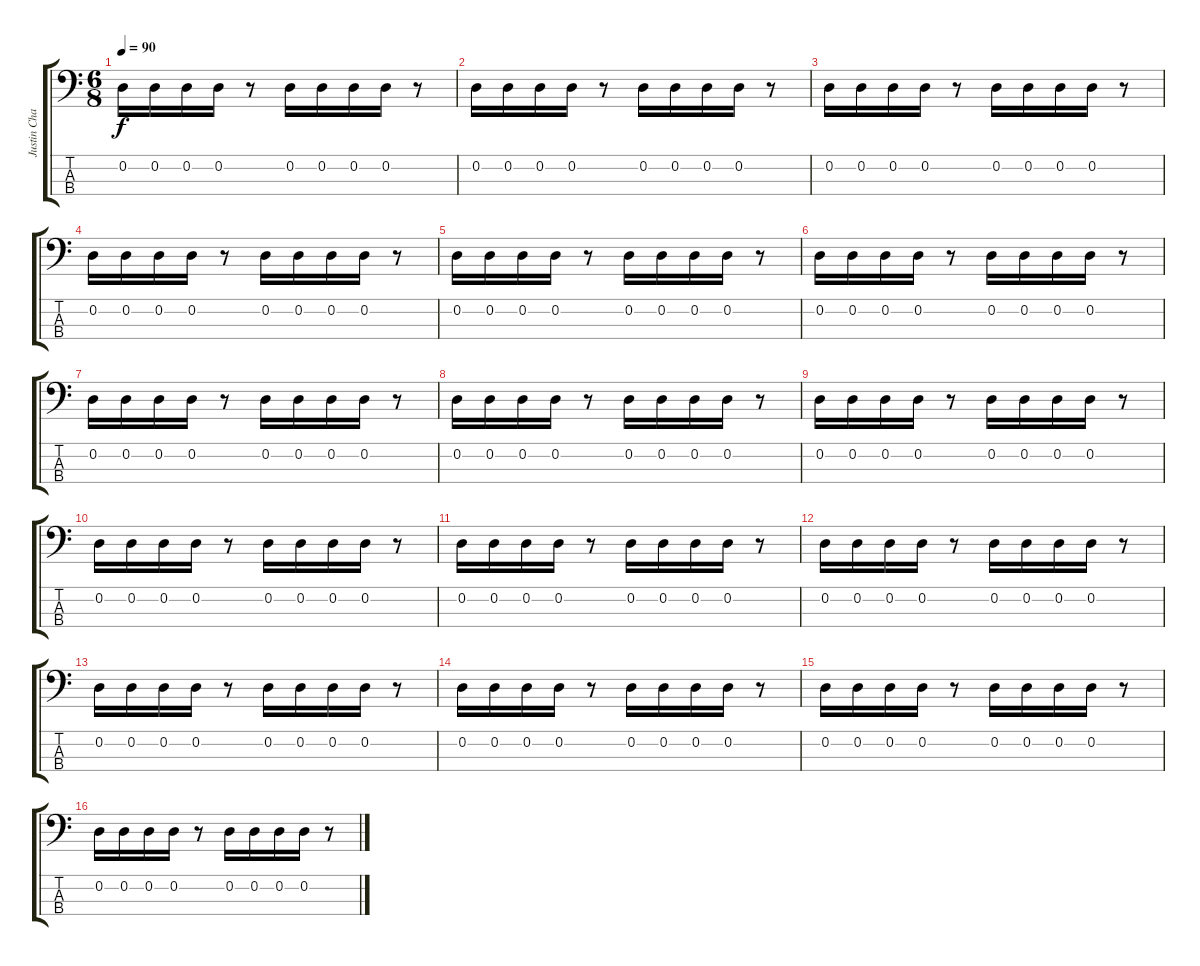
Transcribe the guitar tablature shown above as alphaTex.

\track ("Justin Chancellor" "Justin Cha") {instrument electricbasspick}
\staff {score tabs}
\tuning (G2 D2 A1 D1) {hide}
\ts (6 8)
\tempo 90
\tempo 85
\tempo 90
\clef f4
\ks c
0.2.16{dy f volume 0 instrument electricbasspick} 0.2.16 0.2.16 0.2.16 r.8 0.2.16 0.2.16 0.2.16 0.2.16 r.8 |
0.2.16 0.2.16 0.2.16 0.2.16 r.8 0.2.16 0.2.16 0.2.16 0.2.16 r.8 |
0.2.16 0.2.16 0.2.16 0.2.16 r.8 0.2.16 0.2.16 0.2.16 0.2.16 r.8 |
0.2.16 0.2.16 0.2.16 0.2.16 r.8 0.2.16 0.2.16 0.2.16 0.2.16 r.8 |
0.2.16 0.2.16 0.2.16 0.2.16 r.8 0.2.16{volume 0} 0.2.16{volume 2} 0.2.16 0.2.16 r.8 |
0.2.16 0.2.16 0.2.16 0.2.16 r.8 0.2.16 0.2.16 0.2.16 0.2.16 r.8 |
0.2.16 0.2.16 0.2.16 0.2.16 r.8 0.2.16 0.2.16 0.2.16 0.2.16 r.8 |
0.2.16 0.2.16 0.2.16 0.2.16 r.8 0.2.16 0.2.16 0.2.16 0.2.16 r.8 |
0.2.16{volume 2} 0.2.16{volume 3} 0.2.16 0.2.16 r.8 0.2.16 0.2.16 0.2.16 0.2.16 r.8 |
0.2.16 0.2.16 0.2.16 0.2.16 r.8 0.2.16 0.2.16 0.2.16 0.2.16 r.8 |
0.2.16 0.2.16 0.2.16 0.2.16 r.8 0.2.16 0.2.16 0.2.16 0.2.16 r.8 |
0.2.16 0.2.16 0.2.16 0.2.16 r.8 0.2.16 0.2.16 0.2.16 0.2.16 r.8 |
0.2.16{volume 4} 0.2.16{volume 7} 0.2.16 0.2.16 r.8 0.2.16 0.2.16 0.2.16 0.2.16 r.8 |
0.2.16 0.2.16 0.2.16 0.2.16 r.8 0.2.16 0.2.16 0.2.16 0.2.16 r.8 |
0.2.16 0.2.16 0.2.16 0.2.16 r.8 0.2.16 0.2.16 0.2.16 0.2.16 r.8 |
0.2.16 0.2.16 0.2.16 0.2.16 r.8 0.2.16 0.2.16 0.2.16 0.2.16 r.8
